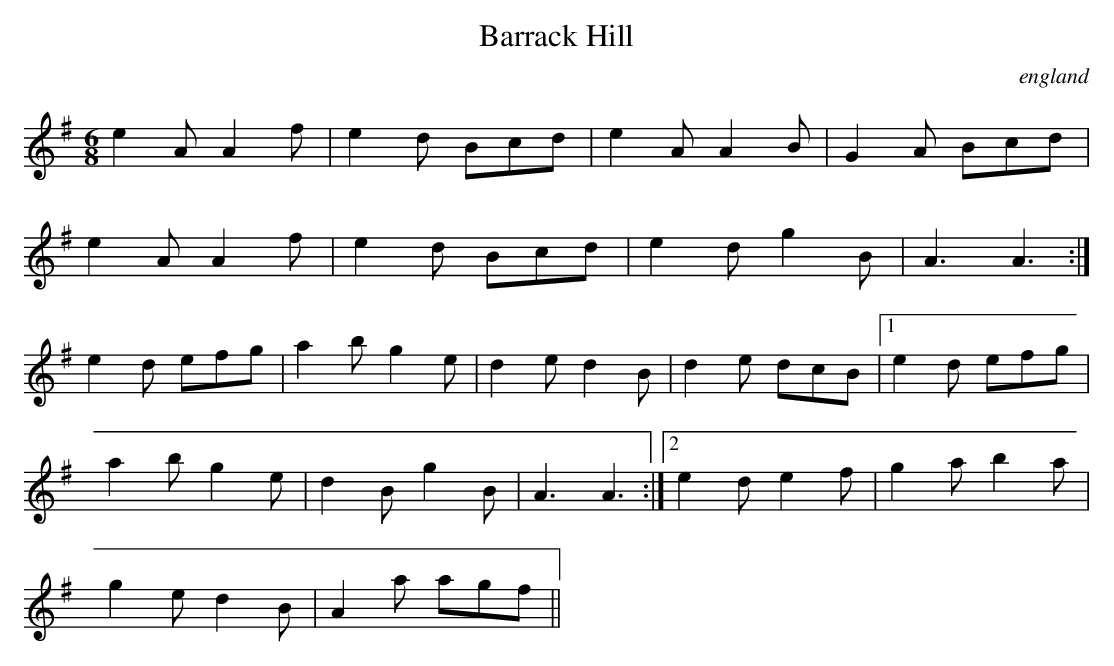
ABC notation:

X:1
T:Barrack Hill
O:england
M:6/8
L:1/8
K:G
e2A A2f|e2d Bcd|e2A A2B|G2A Bcd|
e2A A2f|e2d Bcd|e2d g2B|A3 A3:|
e2d efg|a2b g2e|d2e d2B|d2e dcB|1 e2d efg|
a2b g2e|d2B g2B|A3 A3:|2 e2d e2f|g2a b2a|
g2e d2B|A2a agf||
